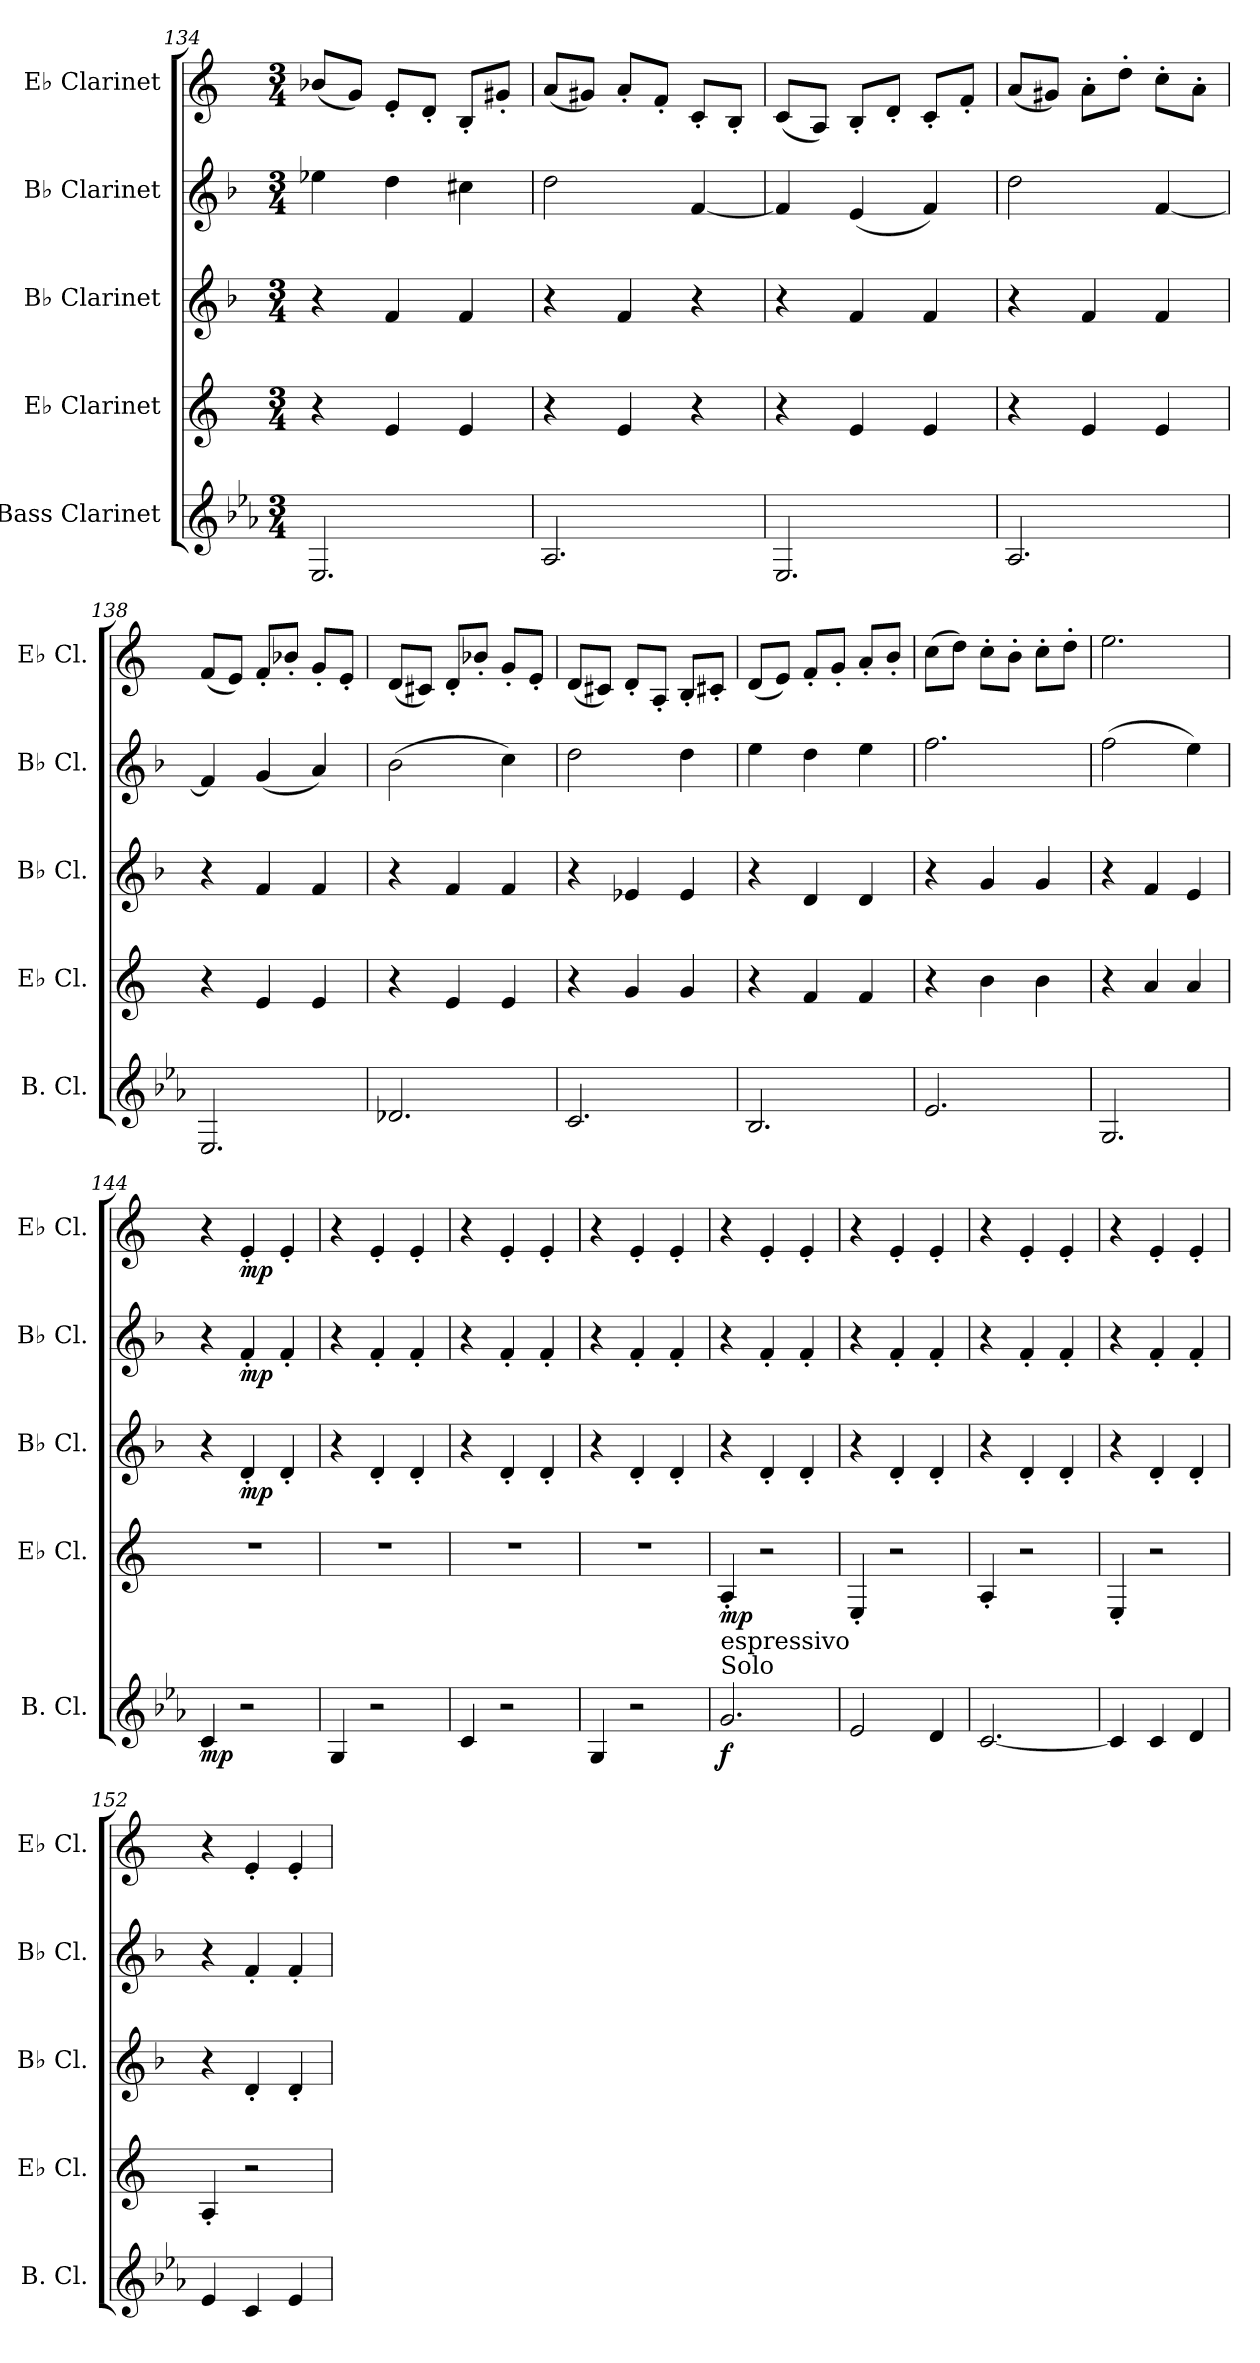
**kern	**dynam	**kern	**dynam	**kern	**dynam	**kern	**dynam	**kern	**dynam
*part5	*part5	*part4	*part4	*part3	*part3	*part2	*part2	*part1	*part1
*staff5	*staff5	*staff4	*staff4	*staff3	*staff3	*staff2	*staff2	*staff1	*staff1
*I"Bass Clarinet	*	*I"E♭ Clarinet	*	*I"B♭ Clarinet	*	*I"B♭ Clarinet	*	*I"E♭ Clarinet	*
*I'B. Cl.	*	*I'E♭ Cl.	*	*I'B♭ Cl.	*	*I'B♭ Cl.	*	*I'E♭ Cl.	*
*clefG2	*	*clefG2	*	*clefG2	*	*clefG2	*	*clefG2	*
*ITrd8c14	*	*ITrd-2c-3	*	*ITrd1c2	*	*ITrd1c2	*	*ITrd-2c-3	*
*k[b-e-a-]	*	*k[b-e-a-]	*	*k[b-e-a-]	*	*k[b-e-a-]	*	*k[b-e-a-]	*
*M3/4	*	*M3/4	*	*M3/4	*	*M3/4	*	*M3/4	*
=134	=134	=134	=134	=134	=134	=134	=134	=134	=134
2.EE-/	.	4r	.	4r	.	4dd-X\	.	(8dd-X/L	.
.	.	.	.	.	.	.	.	8b-/J)	.
.	.	4g/	.	4e-/	.	4cc\	.	8g'/L	.
.	.	.	.	.	.	.	.	8f'/J	.
.	.	4g/	.	4e-/	.	4bn\	.	8d'/L	.
.	.	.	.	.	.	.	.	8bn'/J	.
=135	=135	=135	=135	=135	=135	=135	=135	=135	=135
2.AA-/	.	4r	.	4r	.	2cc\	.	(8cc/L	.
.	.	.	.	.	.	.	.	8bn/J)	.
.	.	4g/	.	4e-/	.	.	.	8cc'/L	.
.	.	.	.	.	.	.	.	8a-'/J	.
.	.	4r	.	4r	.	[4e-/	.	8e-'/L	.
.	.	.	.	.	.	.	.	8d'/J	.
=136	=136	=136	=136	=136	=136	=136	=136	=136	=136
2.EE-/	.	4r	.	4r	.	4e-/]	.	(8e-/L	.
.	.	.	.	.	.	.	.	8c/J)	.
.	.	4g/	.	4e-/	.	(4d/	.	8d'/L	.
.	.	.	.	.	.	.	.	8f'/J	.
.	.	4g/	.	4e-/	.	4e-/)	.	8e-'/L	.
.	.	.	.	.	.	.	.	8a-'/J	.
=137	=137	=137	=137	=137	=137	=137	=137	=137	=137
2.AA-/	.	4r	.	4r	.	2cc\	.	(8cc/L	.
.	.	.	.	.	.	.	.	8bn/J)	.
.	.	4g/	.	4e-/	.	.	.	8cc'\L	.
.	.	.	.	.	.	.	.	8ff'\J	.
.	.	4g/	.	4e-/	.	[4e-/	.	8ee-'\L	.
.	.	.	.	.	.	.	.	8cc'\J	.
!!LO:PB:g=z
=138	=138	=138	=138	=138	=138	=138	=138	=138	=138
2.EE-/	.	4r	.	4r	.	4e-/]	.	(8a-/L	.
.	.	.	.	.	.	.	.	8g/J)	.
.	.	4g/	.	4e-/	.	(4f/	.	8a-'/L	.
.	.	.	.	.	.	.	.	8dd-X'/J	.
.	.	4g/	.	4e-/	.	4g/)	.	8b-'/L	.
.	.	.	.	.	.	.	.	8g'/J	.
=139	=139	=139	=139	=139	=139	=139	=139	=139	=139
2.D-X/	.	4r	.	4r	.	(2a-\	.	(8f/L	.
.	.	.	.	.	.	.	.	8en/J)	.
.	.	4g/	.	4e-/	.	.	.	8f'/L	.
.	.	.	.	.	.	.	.	8dd-X'/J	.
.	.	4g/	.	4e-/	.	4b-\)	.	8b-'/L	.
.	.	.	.	.	.	.	.	8g'/J	.
=140	=140	=140	=140	=140	=140	=140	=140	=140	=140
2.C/	.	4r	.	4r	.	2cc\	.	(8f/L	.
.	.	.	.	.	.	.	.	8en/J)	.
.	.	4b-/	.	4d-X/	.	.	.	8f'/L	.
.	.	.	.	.	.	.	.	8c'/J	.
.	.	4b-/	.	4d-/	.	4cc\	.	8d'/L	.
.	.	.	.	.	.	.	.	8en'/J	.
=141	=141	=141	=141	=141	=141	=141	=141	=141	=141
2.BB-/	.	4r	.	4r	.	4dd\	.	(8f/L	.
.	.	.	.	.	.	.	.	8g/J)	.
.	.	4a-/	.	4c/	.	4cc\	.	8a-'/L	.
.	.	.	.	.	.	.	.	8b-'/J	.
.	.	4a-/	.	4c/	.	4dd\	.	8cc'/L	.
.	.	.	.	.	.	.	.	8dd'/J	.
=142	=142	=142	=142	=142	=142	=142	=142	=142	=142
2.E-/	.	4r	.	4r	.	2.ee-\	.	(8ee-\L	.
.	.	.	.	.	.	.	.	8ff\J)	.
.	.	4dd\	.	4f/	.	.	.	8ee-'\L	.
.	.	.	.	.	.	.	.	8dd'\J	.
.	.	4dd\	.	4f/	.	.	.	8ee-'\L	.
.	.	.	.	.	.	.	.	8ff'\J	.
=143	=143	=143	=143	=143	=143	=143	=143	=143	=143
2.GG/	.	4r	.	4r	.	(2ee-\	.	2.gg\	.
.	.	4cc/	.	4e-/	.	.	.	.	.
.	.	4cc/	.	4d/	.	4dd\)	.	.	.
!!LO:LB:g=z
=144	=144	=144	=144	=144	=144	=144	=144	=144	=144
!	!LO:DY:b	!	!	!	!	!	!	!	!
4C/	mp	2.r	.	4r	.	4r	.	4r	.
!	!	!	!	!	!LO:DY:b	!	!LO:DY:b	!	!LO:DY:b
2r	.	.	.	4c'/	mp	4e-'/	mp	4g'/	mp
.	.	.	.	4c'/	.	4e-'/	.	4g'/	.
=145	=145	=145	=145	=145	=145	=145	=145	=145	=145
4GG/	.	2.r	.	4r	.	4r	.	4r	.
2r	.	.	.	4c'/	.	4e-'/	.	4g'/	.
.	.	.	.	4c'/	.	4e-'/	.	4g'/	.
=146	=146	=146	=146	=146	=146	=146	=146	=146	=146
4C/	.	2.r	.	4r	.	4r	.	4r	.
2r	.	.	.	4c'/	.	4e-'/	.	4g'/	.
.	.	.	.	4c'/	.	4e-'/	.	4g'/	.
=147	=147	=147	=147	=147	=147	=147	=147	=147	=147
4GG/	.	2.r	.	4r	.	4r	.	4r	.
2r	.	.	.	4c'/	.	4e-'/	.	4g'/	.
.	.	.	.	4c'/	.	4e-'/	.	4g'/	.
=148	=148	=148	=148	=148	=148	=148	=148	=148	=148
!LO:TX:a:t=Solo	!	!	!	!	!	!	!	!	!
!LO:TX:a:t=espressivo	!	!	!	!	!	!	!	!	!
!	!LO:DY:b	!	!LO:DY:b	!	!	!	!	!	!
2.G/	f	4c'/	mp	4r	.	4r	.	4r	.
.	.	2r	.	4c'/	.	4e-'/	.	4g'/	.
.	.	.	.	4c'/	.	4e-'/	.	4g'/	.
=149	=149	=149	=149	=149	=149	=149	=149	=149	=149
2E-/	.	4G'/	.	4r	.	4r	.	4r	.
.	.	2r	.	4c'/	.	4e-'/	.	4g'/	.
4D/	.	.	.	4c'/	.	4e-'/	.	4g'/	.
=150	=150	=150	=150	=150	=150	=150	=150	=150	=150
[2.C/	.	4c'/	.	4r	.	4r	.	4r	.
.	.	2r	.	4c'/	.	4e-'/	.	4g'/	.
.	.	.	.	4c'/	.	4e-'/	.	4g'/	.
=151	=151	=151	=151	=151	=151	=151	=151	=151	=151
4C/]	.	4G'/	.	4r	.	4r	.	4r	.
4C/	.	2r	.	4c'/	.	4e-'/	.	4g'/	.
4D/	.	.	.	4c'/	.	4e-'/	.	4g'/	.
=152	=152	=152	=152	=152	=152	=152	=152	=152	=152
4E-/	.	4c'/	.	4r	.	4r	.	4r	.
4C/	.	2r	.	4c'/	.	4e-'/	.	4g'/	.
4E-/	.	.	.	4c'/	.	4e-'/	.	4g'/	.
=	=	=	=	=	=	=	=	=	=
*-	*-	*-	*-	*-	*-	*-	*-	*-	*-
